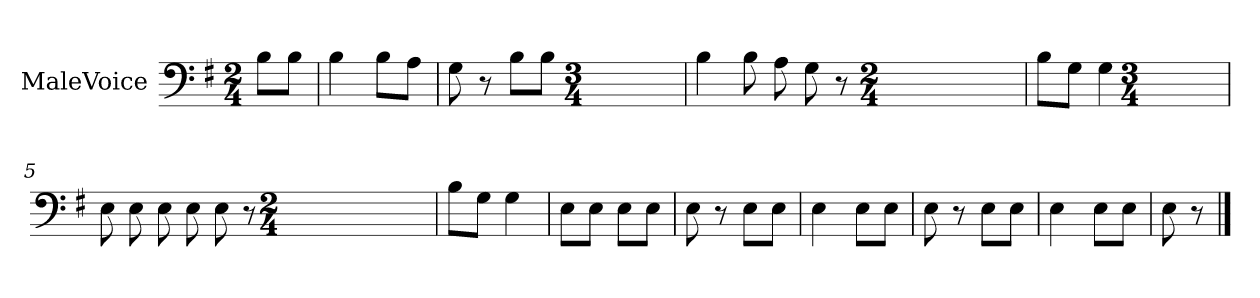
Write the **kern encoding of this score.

**kern
*part1
*staff1
*I"MaleVoice
*clefF4
*k[f#]
*M2/4
*MM76
=
8B\L
8B\J
=1
4B
8B\L
8A\J
=2
8G
8r
8B\L
8B\J
*M3/4
=3
4B
8B
8A
8G
8r
*M2/4
=4
8B\L
8G\J
4G
*M3/4
=5
8E
8E
8E
8E
8E
8r
*M2/4
=6
8B\L
8G\J
4G
=7
8E\L
8E\J
8E\L
8E\J
=8
8E
8r
8E\L
8E\J
=9
4E
8E\L
8E\J
=10
8E
8r
8E\L
8E\J
=11
4E
8E\L
8E\J
=12
8E
8r
==
*-
